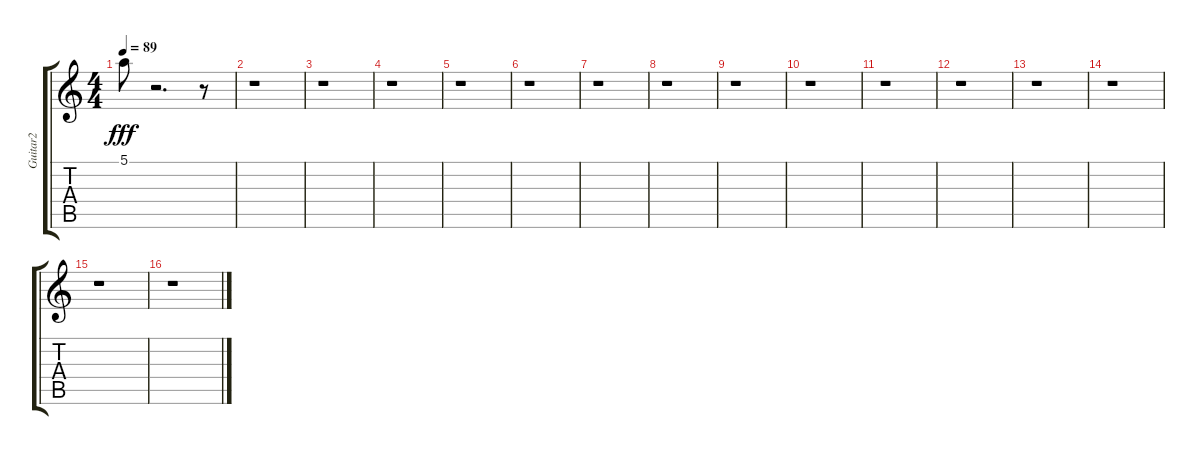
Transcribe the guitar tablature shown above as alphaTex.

\track ("Guitar2" "Guitar2") {instrument acousticguitarsteel}
\staff {score tabs}
\tuning (E4 B3 G3 D3 A2 E2) {hide}
\ts (4 4)
\tempo 89
\clef g2
\ks c
5.1.8{dy fff} r.2{d} r.8 |
r.1 |
r.1 |
r.1 |
r.1 |
r.1 |
r.1 |
r.1 |
r.1 |
r.1 |
r.1 |
r.1 |
r.1 |
r.1 |
r.1 |
r.1
